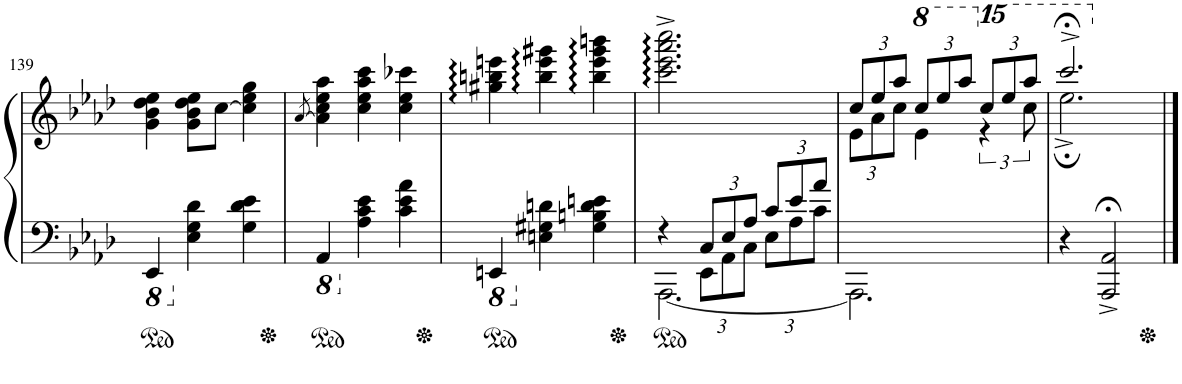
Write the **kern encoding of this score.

**kern	**kern
*part1	*part1
*staff2	*staff1
*I"Piano	*
*I'Pno.	*
!!LO:PB:g=z
*clefF4	*clefG2
*k[b-e-a-d-]	*k[b-e-a-d-]
*A-:	*A-:
*M3/4	*M3/4
*8ba	*
=139	=139
4EEE-/	4g\ 4b-\ 4dd-\ 4ee-\
*X8ba	*
4E-\ 4G\ 4d-\	8g\ 8b-\ 8dd-\ 8ee-\L
.	[8cc\J
4G\ 4d-\ 4e-\	4cc\] 4ee-\ 4gg\
=140	=140
.	[8qa-/
*8ba	*
4AAA-/	4a-\] 4cc\ 4ee-\ 4aa-\
*X8ba	*
4A-\ 4c\ 4e-\	4cc\ 4ee-\ 4aa-\ 4ccc\
4c\ 4e-\ 4a-\	4cc\ 4ee-\ 4ccc-X\
=141	=141
*8ba	*
4EEEn/	4gg#X\ 4bbn\ 4eeen\
*X8ba	*
4En\ 4G#X\ 4dn\	4bb\ 4eee\ 4ggg#X\
4G#\ 4Bn\ 4d\ 4en\	4bb\ 4eee\ 4ggg#\ 4bbbn\
=142	=142
*^	*
*	*^	*
4r	[2.AAA-\	4ryy	2.ccc\^ 2.eee-\^ 2.aaa-\^ 2.cccc\^
*Xbrackettup	*	*	*
12EE-\L	.	12C/L	.
12AA-\	.	12E-/	.
12C\J	.	12A-/J	.
12E-\L	.	12c/L	.
12A-\	.	12e-/	.
12c\J	.	12a-/J	.
*	*v	*v	*
=143	=143	=143
*	*	*Xbrackettup
*	*	*^
2.ryy	2.AAA-\]	12cc/L	12e-\L
.	.	12ee-/	12a-\
.	.	12aa-/J	12cc\J
*	*	*8va	*
.	.	12ccc/L	4ee-\
.	.	12eee-/	.
.	.	12aaa-/J	.
*	*	*X8va	*
*	*	*15ma	*
*	*	*	*brackettup
.	.	12cccc/L	6r
.	.	12eeee-/	.
.	.	12aaaa-/J	12cccc\
*v	*v	*	*
=144	=144	=144
4r	2.ccccc;<^/	2.eeee-;^\
2AAA-/;<^ 2AA-/;<^	.	.
*	*v	*v
*	*X15ma
==	==
*-	*-
